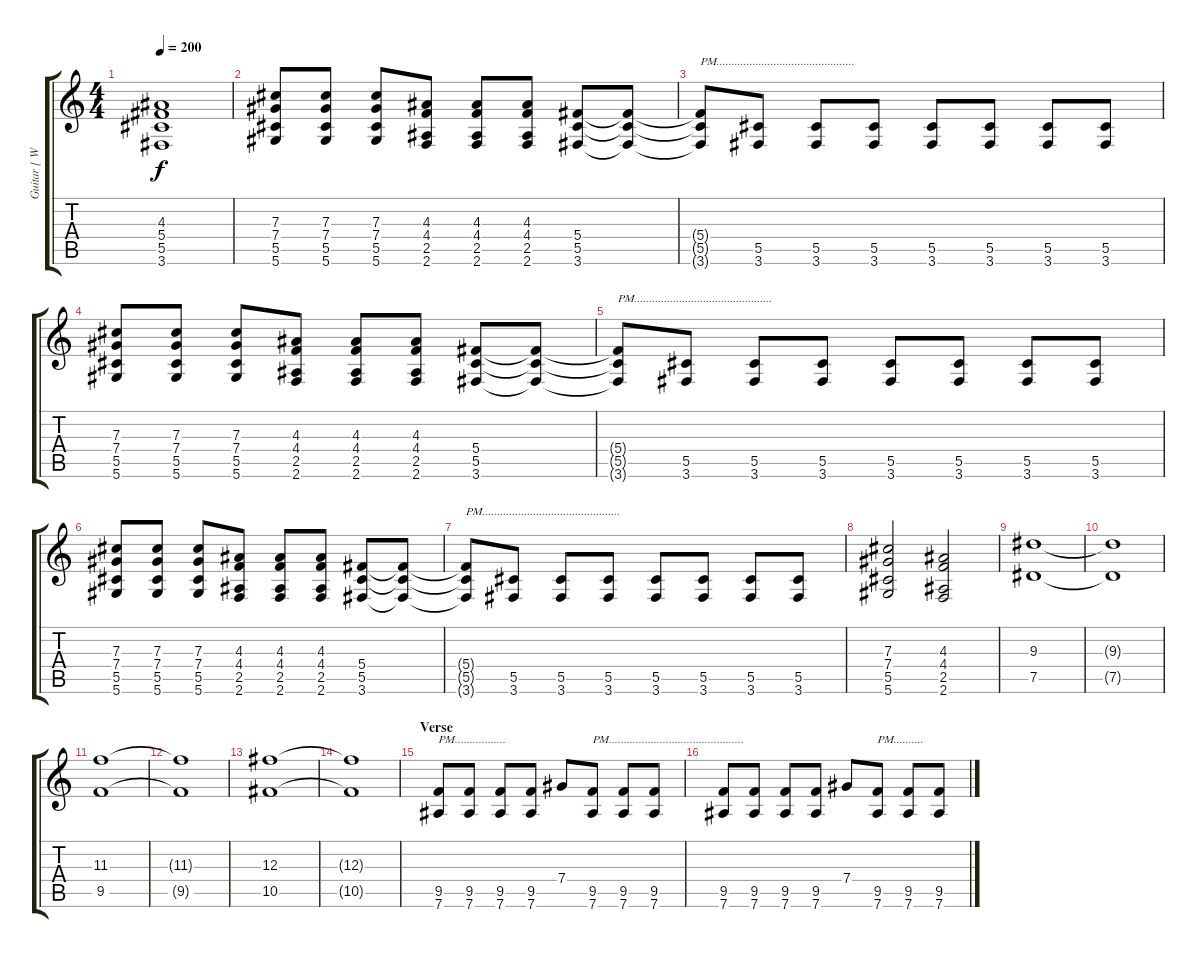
\track ("Guitar [ Wade Preston ]" "Guitar [ W") {instrument distortionguitar}
\staff {score tabs}
\tuning (Eb4 Bb3 Gb3 Db3 Ab2 Eb2) {hide}
\ts (4 4)
\tempo 200
\clef g2
\ks c
(4.3 5.4 5.5 3.6).1{dy f} |
(7.3 7.4 5.5 5.6).8 (7.3 7.4 5.5 5.6).8 (7.3 7.4 5.5 5.6).8 (4.3 4.4 2.5 2.6).8 (4.3 4.4 2.5 2.6).8 (4.3 4.4 2.5 2.6).8 (5.4 5.5 3.6).8 (5.4{t} 5.5{t} 3.6{t}).8 |
(5.4{t} 5.5{t} 3.6{t}).8{txt "PM.............................................."} (5.5 3.6).8 (5.5 3.6).8 (5.5 3.6).8 (5.5 3.6).8 (5.5 3.6).8 (5.5 3.6).8 (5.5 3.6).8 |
(7.3 7.4 5.5 5.6).8 (7.3 7.4 5.5 5.6).8 (7.3 7.4 5.5 5.6).8 (4.3 4.4 2.5 2.6).8 (4.3 4.4 2.5 2.6).8 (4.3 4.4 2.5 2.6).8 (5.4 5.5 3.6).8 (5.4{t} 5.5{t} 3.6{t}).8 |
(5.4{t} 5.5{t} 3.6{t}).8{txt "PM.............................................."} (5.5 3.6).8 (5.5 3.6).8 (5.5 3.6).8 (5.5 3.6).8 (5.5 3.6).8 (5.5 3.6).8 (5.5 3.6).8 |
(7.3 7.4 5.5 5.6).8 (7.3 7.4 5.5 5.6).8 (7.3 7.4 5.5 5.6).8 (4.3 4.4 2.5 2.6).8 (4.3 4.4 2.5 2.6).8 (4.3 4.4 2.5 2.6).8 (5.4 5.5 3.6).8 (5.4{t} 5.5{t} 3.6{t}).8 |
(5.4{t} 5.5{t} 3.6{t}).8{txt "PM.............................................."} (5.5 3.6).8 (5.5 3.6).8 (5.5 3.6).8 (5.5 3.6).8 (5.5 3.6).8 (5.5 3.6).8 (5.5 3.6).8 |
(7.3 7.4 5.5 5.6).2 (4.3 4.4 2.5 2.6).2 |
(9.3 7.5).1 |
(9.3{t} 7.5{t}).1 |
(11.3 9.5).1 |
(11.3{t} 9.5{t}).1 |
(12.3 10.5).1 |
(12.3{t} 10.5{t}).1 |
\section ("" "Verse")
(9.5 7.6).8{txt "PM................."} (9.5 7.6).8 (9.5 7.6).8 (9.5 7.6).8 7.4.8 (9.5 7.6).8{txt "PM............................................."} (9.5 7.6).8 (9.5 7.6).8 |
(9.5 7.6).8 (9.5 7.6).8 (9.5 7.6).8 (9.5 7.6).8 7.4.8 (9.5 7.6).8{txt "PM.........."} (9.5 7.6).8 (9.5 7.6).8
